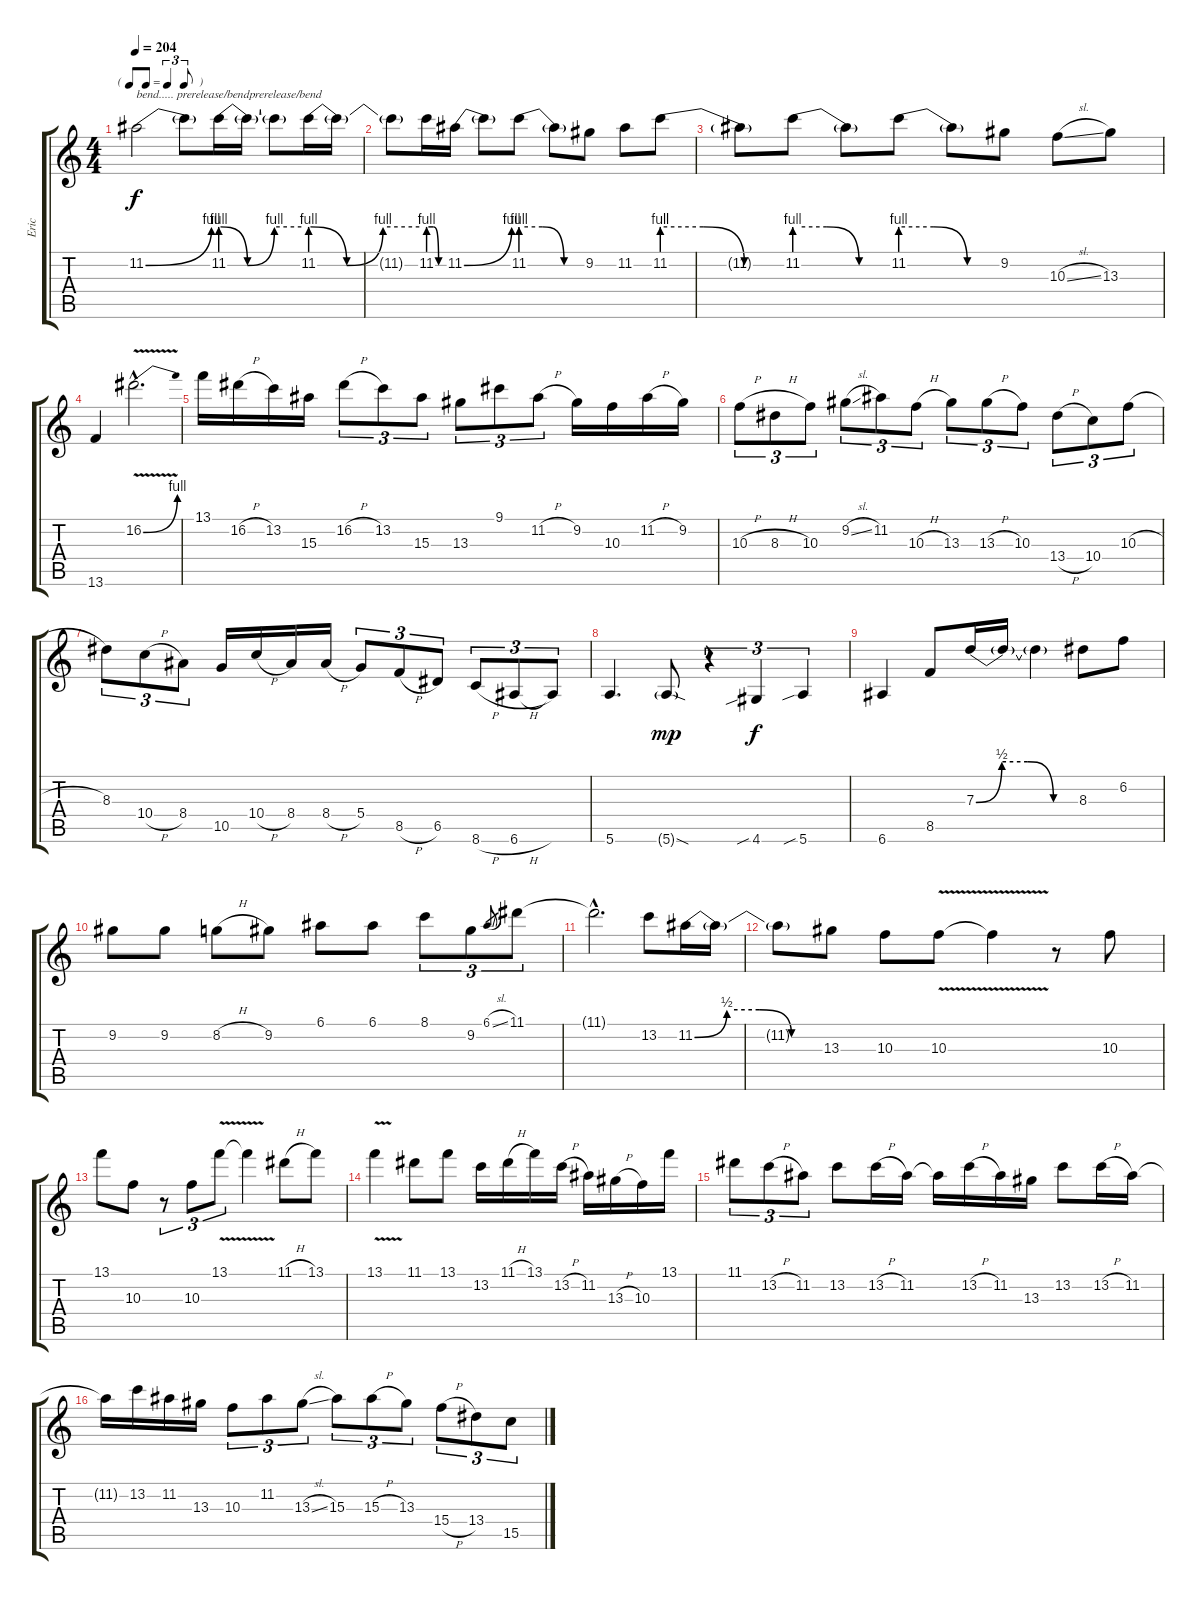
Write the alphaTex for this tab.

\track ("Eric" "Eric") {instrument overdrivenguitar}
\staff {score tabs}
\tuning (E4 B3 G3 D3 A2 E2) {hide}
\ts (4 4)
\tf triplet8th
\tempo 204
\clef g2
\ks c
11.2{be (bend 0 0 60 4)}.2{txt "bend..... prerelease/bendprerelease/bend" dy f} 11.2{t}.8 11.2{be (custom 0 4 20 0 40 4 60 4)}.16 11.2{t}.16 11.2{t}.8 11.2{be (custom 0 4 20 0 40 4 60 4)}.16 11.2{t}.16 |
11.2{t}.8 11.2{be (custom 0 4 20 4 40 0 60 0)}.16 11.2{be (bend 0 0 60 4)}.16 11.2{t}.8 11.2{be (custom 0 4 20 4 40 0 60 0)}.8 11.2{t}.8 9.2.8 11.2.8 11.2{be (custom 0 4 20 4 40 0 60 0)}.8 |
11.2{t}.8 11.2{be (custom 0 4 20 4 40 0 60 0)}.8 11.2{t}.8 11.2{be (custom 0 4 20 4 40 0 60 0)}.8 11.2{t}.8 9.2.8 10.3{sl}.8 13.3.8 |
13.6.4 16.2{be (bend 0 0 60 4) v hac}.2{d} |
13.1.16 16.2{h}.16 13.2.16 15.3.16 16.2{h}.8{tu (3 2)} 13.2.8{tu (3 2)} 15.3.8{tu (3 2)} 13.3.8{tu (3 2)} 9.1.8{tu (3 2)} 11.2{h}.8{tu (3 2)} 9.2.16 10.3.16 11.2{h}.16 9.2.16 |
10.3{h}.8{tu (3 2)} 8.3{h}.8{tu (3 2)} 10.3.8{tu (3 2)} 9.2{sl}.8{tu (3 2)} 11.2.8{tu (3 2)} 10.3{h}.8{tu (3 2)} 13.3.8{tu (3 2)} 13.3{h}.8{tu (3 2)} 10.3.8{tu (3 2)} 13.4{h}.8{tu (3 2)} 10.4.8{tu (3 2)} 10.3{h}.8{tu (3 2)} |
8.3.8{tu (3 2)} 10.4{h}.8{tu (3 2)} 8.4.8{tu (3 2)} 10.5.16 10.4{h}.16 8.4.16 8.4{h}.16 5.4.8{tu (3 2)} 8.5{h}.8{tu (3 2)} 6.5.8{tu (3 2)} 8.6{h}.8{tu (3 2)} 6.6{h}.8{tu (3 2)} 6.6{t}.8{tu (3 2)} |
5.6.4{d} 5.6{sod g}.8{dy mp} r.4{tu (3 2)} 4.6{sib}.4{tu (3 2) dy f} 5.6{sib}.4{tu (3 2)} |
6.6.4 8.5.8 7.3{be (custom 0 0 15 2 30 2 45 0 60 0)}.16 7.3{t}.16 7.3{t}.4 8.3.8 6.2.8 |
9.2.8 9.2.8 8.2{h}.8 9.2.8 6.1.8 6.1.8 8.1.8{tu (3 2)} 9.2.8{tu (3 2)} 6.1{sl}.8{gr} 11.1.8{tu (3 2)} |
11.1{hac t}.2{d} 13.2.8 11.2{be (custom 0 0 15 2 30 2 45 0 60 0)}.16 11.2{t}.16 |
11.2{t}.8 13.3.8 10.3.8 10.3{v}.8 10.3{t}.4 r.8 10.3.8 |
13.1.8 10.3.8 r.8{tu (3 2)} 10.3.8{tu (3 2)} 13.1{v}.8{tu (3 2)} 13.1{t}.4 11.1{h}.8 13.1.8 |
13.1{v}.4 11.1.8 13.1.8 13.2.16 11.1{h}.16 13.1.16 13.2{h}.16 11.2.16 13.3{h}.16 10.3.16 13.1.16 |
11.1.8{tu (3 2)} 13.2{h}.8{tu (3 2)} 11.2.8{tu (3 2)} 13.2.8 13.2{h}.16 11.2.16 11.2{t}.16 13.2{h}.16 11.2.16 13.3.16 13.2.8 13.2{h}.16 11.2.16 |
11.2{t}.16 13.2.16 11.2.16 13.3.16 10.3.8{tu (3 2)} 11.2.8{tu (3 2)} 13.3{sl}.8{tu (3 2)} 15.3.8{tu (3 2)} 15.3{h}.8{tu (3 2)} 13.3.8{tu (3 2)} 15.4{h}.8{tu (3 2)} 13.4.8{tu (3 2)} 15.5{h}.8{tu (3 2)}
